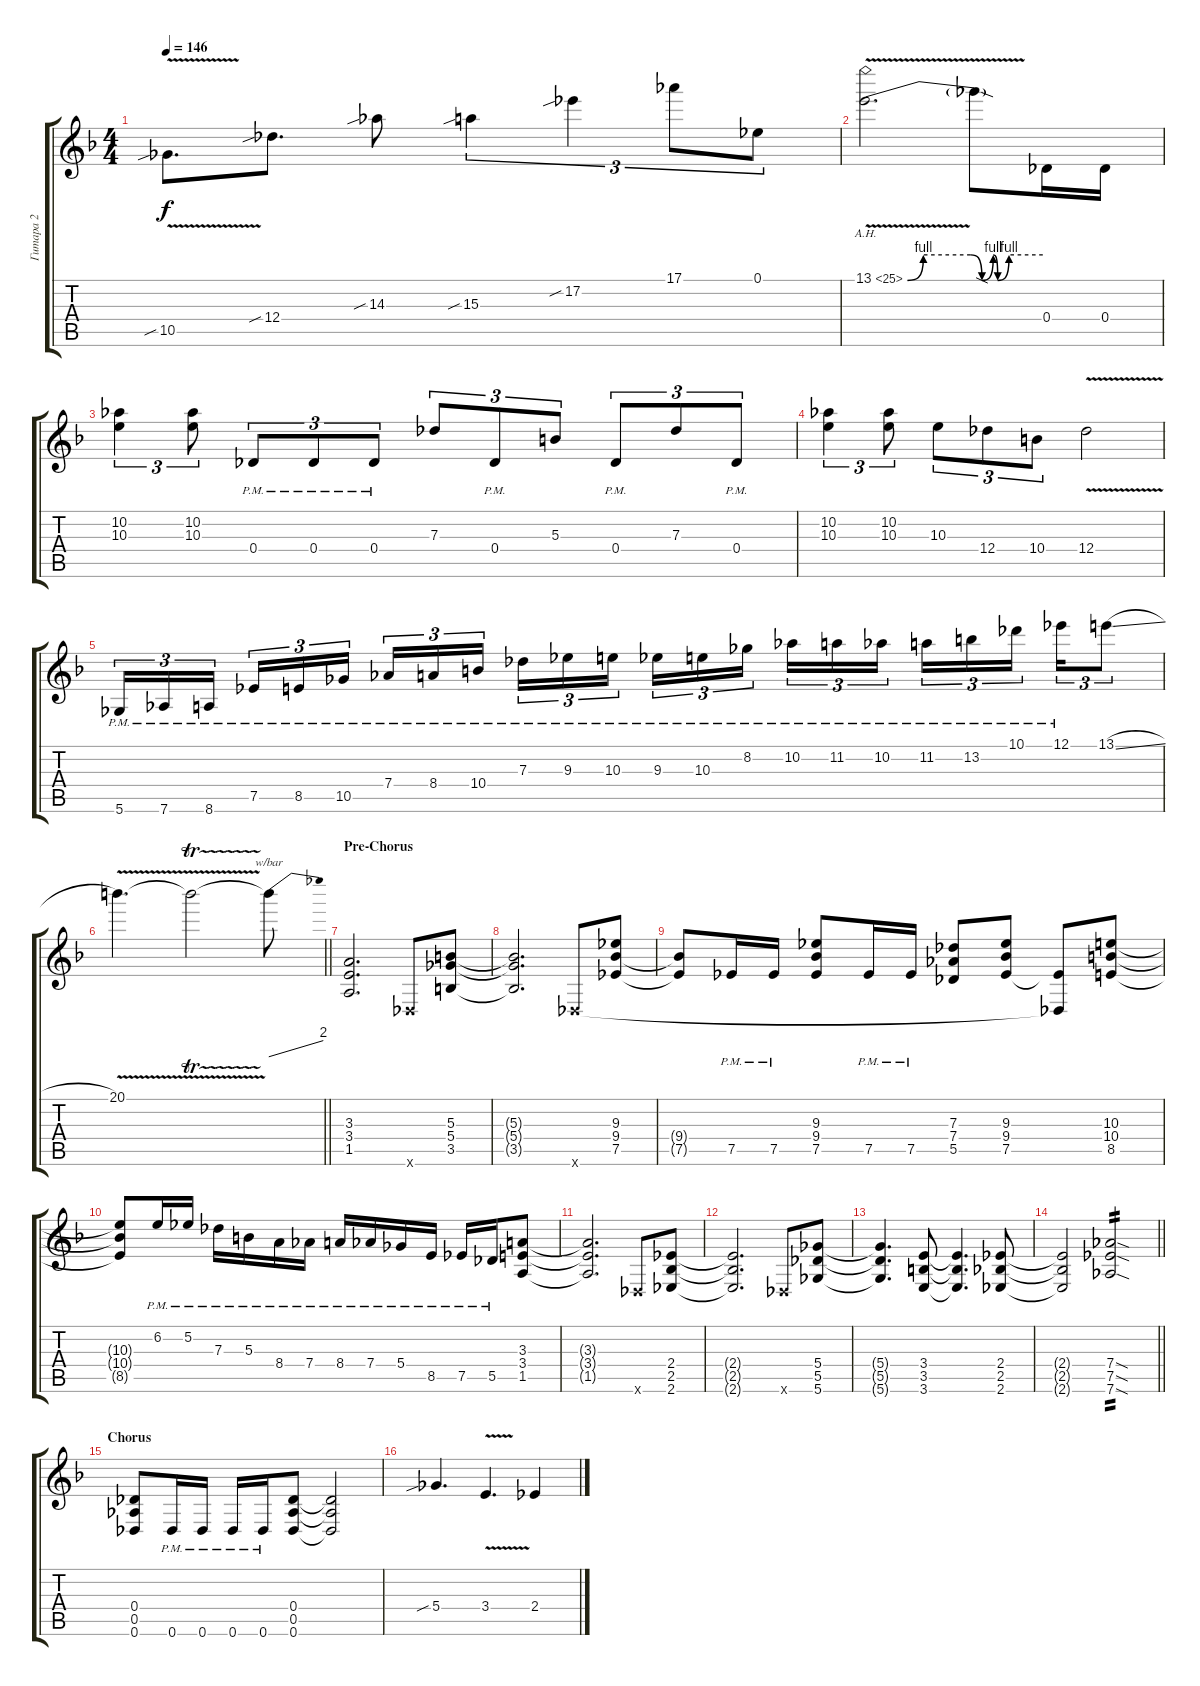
\track ("Гитара 2" "Гитара 2") {instrument distortionguitar}
\staff {score tabs}
\tuning (Eb4 Bb3 Gb3 Db3 Ab2 Db2) {hide}
\ts (4 4)
\tempo 146
\clef g2
\ks dminor
10.5{v sib}.8{d dy f} 12.4{sib}.8{d} 14.3{sib}.8 15.3{sib}.4{tu (3 2)} 17.2{sib}.4{tu (3 2)} 17.1.8{tu (3 2)} 0.1.8{tu (3 2)} |
13.1{be (custom 0 0 7 4 28 4 33 0 38 4 40 0 45 4 60 4) ah 12 v}.2{d} 13.1{sod t}.8 0.4.16 0.4.16 |
(10.2 10.3).4{tu (3 2)} (10.2 10.3).8{tu (3 2)} 0.4{pm}.8{tu (3 2)} 0.4{pm}.8{tu (3 2)} 0.4{pm}.8{tu (3 2)} 7.3.8{tu (3 2)} 0.4{pm}.8{tu (3 2)} 5.3.8{tu (3 2)} 0.4{pm}.8{tu (3 2)} 7.3.8{tu (3 2)} 0.4{pm}.8{tu (3 2)} |
(10.2 10.3).4{tu (3 2)} (10.2 10.3).8{tu (3 2)} 10.3.8{tu (3 2)} 12.4.8{tu (3 2)} 10.4.8{tu (3 2)} 12.4{v}.2 |
5.6{pm}.16{tu (3 2)} 7.6{pm}.16{tu (3 2)} 8.6{pm}.16{tu (3 2) beam splitsecondary} 7.5{pm}.16{tu (3 2)} 8.5{pm}.16{tu (3 2)} 10.5{pm}.16{tu (3 2)} 7.4{pm}.16{tu (3 2)} 8.4{pm}.16{tu (3 2)} 10.4{pm}.16{tu (3 2) beam splitsecondary} 7.3{pm}.16{tu (3 2)} 9.3{pm}.16{tu (3 2)} 10.3{pm}.16{tu (3 2)} 9.3{pm}.16{tu (3 2)} 10.3{pm}.16{tu (3 2)} 8.2{pm}.16{tu (3 2) beam splitsecondary} 10.2{pm}.16{tu (3 2)} 11.2{pm}.16{tu (3 2)} 10.2{pm}.16{tu (3 2)} 11.2{pm}.16{tu (3 2)} 13.2{pm}.16{tu (3 2)} 10.1{pm}.16{tu (3 2) beam splitsecondary} 12.1{pm}.16{tu (3 2)} 13.1{sl}.8{tu (3 2)} |
\barLineRight lightlight
20.1{v}.4{d} 20.1{tr (22 32) t}.2 20.1{t}.8{tbe (dive default 0 0 60 8)} |
\section ("" "Pre-Chorus")
(3.3 3.4 1.5).2{d volume 9} 0.6{x}.8 (5.3 5.4 3.5).8 |
(5.3{t} 5.4{t} 3.5{t}).2{d} 0.6{x}.8 (9.3 9.4 7.5).8 |
(9.4{t} 7.5{t}).8 7.5{pm}.16 7.5{pm}.16 (9.3 9.4 7.5).8 7.5{pm}.16 7.5{pm}.16 (7.3 7.4 5.5).8 (9.3 9.4 7.5).8 (7.5{t} 0.6{t}).8 (10.3 10.4 8.5).8 |
(10.3{t} 10.4{t} 8.5{t}).8 6.2{pm}.16 5.2{pm}.16 7.3{pm}.16 5.3{pm}.16 8.4{pm}.16 7.4{pm}.16 8.4{pm}.16 7.4{pm}.16 5.4{pm}.16 8.5{pm}.16 7.5{pm}.16 5.5{pm}.16 (3.3 3.4 1.5).8 |
(3.3{t} 3.4{t} 1.5{t}).2{d} 0.6{x}.8 (2.4 2.5 2.6).8 |
(2.4{t} 2.5{t} 2.6{t}).2{d} 0.6{x}.8 (5.4 5.5 5.6).8 |
(5.4{t} 5.5{t} 5.6{t}).4{d} (3.4 3.5 3.6).8 (3.4{t} 3.5{t} 3.6{t}).4{d} (2.4 2.5 2.6).8 |
\barLineRight lightlight
(2.4{t} 2.5{t} 2.6{t}).2 (7.4{sod} 7.5{sod} 7.6{sod}).2{tp 2} |
\section ("" "Chorus")
(0.4 0.5 0.6).8 0.6{pm}.16 0.6{pm}.16 0.6{pm}.16 0.6{pm}.16 (0.4 0.5 0.6).8 (0.4{t} 0.5{t} 0.6{t}).2 |
5.4{sib}.4{d} 3.4{v}.4{d} 2.4.4
